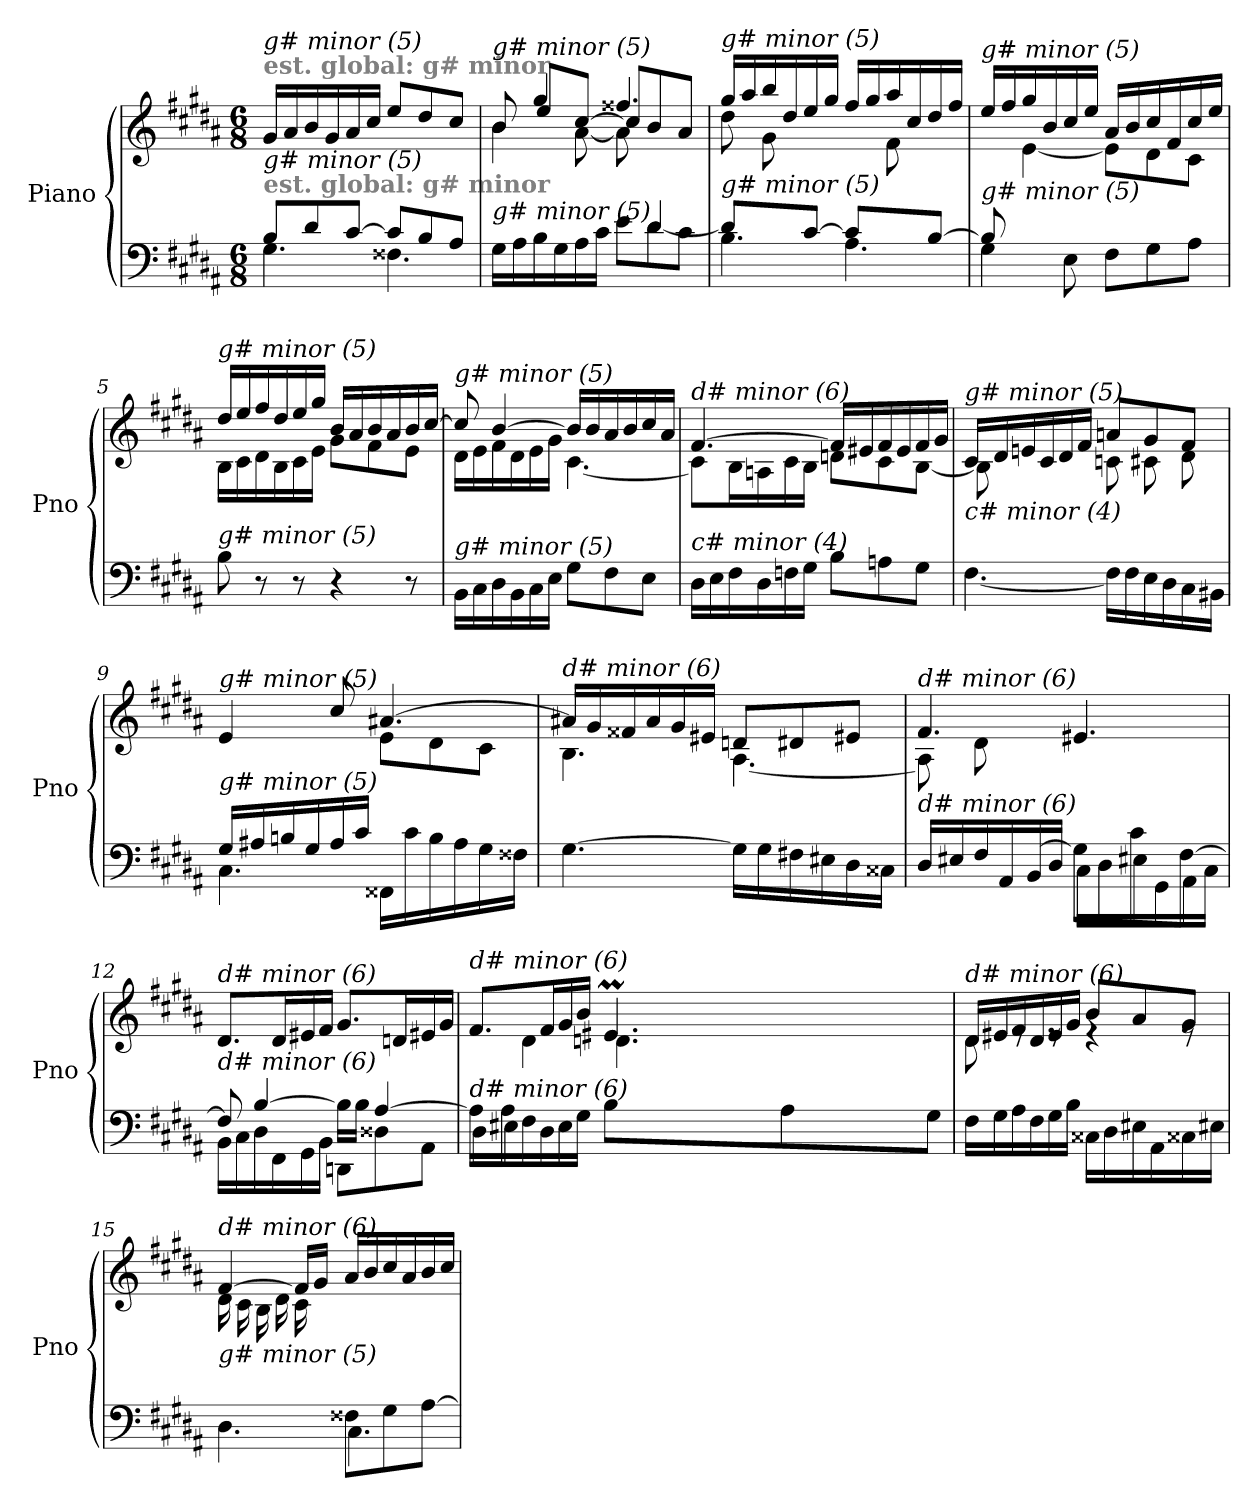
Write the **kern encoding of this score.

**kern	**kern
*part1	*part1
*staff2	*staff1
*I"Piano	*
*I'Pno	*
*clefF4	*clefG2
*k[f#c#g#d#a#]	*k[f#c#g#d#a#]
*M6/8	*M6/8
=1	=1
*^	*
!	!	!LO:TX:a:B:color=#808080:t=est. global&colon; g# minor
!	!	!LO:TX:i:t=g# minor (5)
!LO:TX:a:B:color=#808080:t=est. global&colon; g# minor	!	!
!LO:TX:i:t=g# minor (5)	!	!
8B/L	4.G#\	16g#/LL
.	.	16a#/
8d#/	.	16b/
.	.	16g#/
[8c#/J	.	16a#/
.	.	16cc#/JJ
8c#/L]	4.F##X\	8ee/L
8B/	.	8dd#/
8A#/J	.	8cc#/J
=2	=2	=2
*^	*	*^
*	*	*^	*	*^
*	*	*	*	*	*	*^
!	!	!	!	!LO:TX:i:t=g# minor (5)	!	!	!
!LO:TX:i:t=g# minor (5)	!	!	!	!	!	!	!
2ryy	8ryy	16G#\LL	2ryy	8b/	4b\	8ryy	2ryy
.	.	16A#\	.	.	.	.	.
.	2ryy	16B\	.	4gg#/	.	8ee/L	.
.	.	16G#\	.	.	.	.	.
.	.	16A#\	.	.	[8a#\	[8cc#/J	.
.	.	16c#\JJ	.	.	.	.	.
.	.	8e\L	.	4.ff##X/	8a#\]	8cc#/L]	.
4ryy	.	8d#\	[4d#/	.	4ryy	8b/	4ryy
.	8ryy	8c#\J	.	.	.	8a#/J	.
*	*	*v	*v	*	*	*	*
*	*	*	*	*	*v	*v
=3	=3	=3	=3	=3	=3
!	!	!	!LO:TX:i:t=g# minor (5)	!	!
!LO:TX:i:t=g# minor (5)	!	!	!	!	!
8ryy	4.B\	8d#/L]	16gg#/LL	8dd#\	8ryy
.	.	.	16aa#/	.	.
2ryy	.	8ryy	16bb/	2ryy	8g#\
.	.	.	16dd#/	.	.
.	.	[8c#/J	16ee/	.	4ryy
.	.	.	16gg#/JJ	.	.
.	4.A#\	8c#/L]	16ff#/LL	.	.
.	.	.	16gg#/	.	.
.	.	8ryy	16aa#/	.	8f#\
.	.	.	16cc#/	.	.
8ryy	.	[8B/J	16dd#/	8ryy	8ryy
.	.	.	16ff#/JJ	.	.
*	*v	*v	*	*	*
*	*	*	*v	*v
=4	=4	=4	=4
!	!	!LO:TX:i:t=g# minor (5)	!
!LO:TX:i:t=g# minor (5)	!	!	!
4G#\	8B/]	16ee/LL	8ryy
.	.	16ff#/	.
.	2ryy	16gg#/	[4e\
.	.	16b/	.
8E\	.	16cc#/	.
.	.	16ee/JJ	.
8F#\L	.	16a#/LL	8e\L]
.	.	16b/	.
8G#\	.	16cc#/	8d#\
.	.	16f#/	.
8A#\J	8ryy	16cc#/	8c#\J
.	.	16ee/JJ	.
*v	*v	*	*
!!LO:LB:g=z	!!
=5	=5	=5
!	!LO:TX:i:t=g# minor (5)	!
!LO:TX:i:t=g# minor (5)	!	!
8B\	16dd#/LL	16B\LL
.	16ee/	16c#\
8r	16ff#/	16d#\
.	16dd#/	16B\
8r	16ee/	16c#\
.	16gg#/JJ	16e\JJ
4r	16b/LL	8g#\L
.	16a#/	.
.	16b/	8f#\
.	16a#/	.
8r	16b/	8e\J
.	[16cc#/JJ	.
=6	=6	=6
!	!LO:TX:i:t=g# minor (5)	!
!LO:TX:i:t=g# minor (5)	!	!
16BB\LL	8cc#/]	16d#\LL
16C#\	.	16e\
16D#\	[4b/	16f#\
16BB\	.	16d#\
16C#\	.	16e\
16E\JJ	.	16g#\JJ
8G#\L	16b/LL]	[4.c#\
.	16b/	.
8F#\	16a#/	.
.	16b/	.
8E\J	16cc#/	.
.	16a#/JJ	.
=7	=7	=7
!	!LO:TX:i:t=d# minor (6)	!
!LO:TX:i:t=c# minor (4)	!	!
16D#\LL	[4.f#/	8c#\L]
16E\	.	.
16F#\	.	16B\L
16D#\	.	16An\
16Fni\	.	16c#\
16G#\JJ	.	16B\JJ
8B\L	16f#/LL]	8dn\L
.	16e#X/	.
8An\	16f#/	8c#\
.	16e#/	.
8G#\J	16f#/	[8B\J
.	16g#/JJ	.
!!LO:LB:g=z	!!
=8	=8	=8
*^	*	*
!	!	!LO:TX:i:t=g# minor (5)	!
!LO:TX:i:t=c# minor (4)	!	!	!
8ryy	[4.F#\	16c#/LL	8B\L]
.	.	16d#/	.
16An/L	.	16en/	4ryy
16G#/	.	16c#/	.
16A/	.	16d#/	.
16F#/JJ	.	16f#/JJ	.
4.ryy	16F#\LL]	8an/L	8cni\L
.	16F#\	.	.
.	16E\	8g#/	8c#\
.	16D#\	.	.
.	16C#\	8f#/J	8d#\J
.	16BB#X\JJ	.	.
=9	=9	=9	=9
!	!	!LO:TX:i:t=g# minor (5)	!
!LO:TX:i:t=g# minor (5)	!	!	!
16G#/LL	4.C#\	4e/	4.ryy
16A#X/	.	.	.
16Bn/	.	.	.
16G#/	.	.	.
16A#/	.	8cc#/	.
16c#/JJ	.	.	.
4.ryy	16FF##X\LL	[4.a#X/	8e\L
.	16c#\	.	.
.	16B\	.	8d#\
.	16A#\	.	.
.	16G#\	.	8c#\J
.	16F##X\JJ	.	.
=10	=10	=10	=10
!	!	!LO:TX:i:t=d# minor (6)	!
!LO:TX:i:t=d# minor (6)	!	!	!
*v	*v	*	*
[4.G#\	16a#X/LL]	4.B\
.	16g#/	.
.	16f##X/	.
.	16a#/	.
.	16g#/	.
.	16e#X/JJ	.
16G#\LL]	8dni/L	[4.A#\
16G#\	.	.
16F#X\	8d#/	.
16E#X\	.	.
16D#\	8e#X/J	.
16C##Xj\JJ	.	.
!!LO:LB:g=z	!!
=11	=11	=11
*^	*	*
!	!	!LO:TX:i:t=d# minor (6)	!
!LO:TX:i:t=d# minor (6)	!	!	!
4ryy	16D#/LL	4.f#/	8A#\L]
.	16E#X/	.	.
.	16F#/	.	8d#\
.	16AA#/	.	.
[8G#/J	16BB/	.	2ryy
.	16D#/JJ	.	.
8G#\L]	16C#\LL	4.e#X/	.
.	16D#\	.	.
8c#\	16E#X\	.	.
.	16GG#\	.	.
[8F#\J	16AA#\	.	.
.	16C#\JJ	.	.
*	*	*v	*v
=12	=12	=12
!	!	!LO:TX:i:t=d# minor (6)
!LO:TX:i:t=d# minor (6)	!	!
8F#/]	16BB\LL	8.d#/L
.	16C#\	.
[4B/	16D#\	.
.	16FF#\	16d#/L
.	16GG#\	16e#X/
.	16BB\JJ	16f#/JJ
16B\LL]	8DDni\L	8.g#/L
16B\JJ	.	.
[4A#/	8D##Xi\	.
.	.	16dni/L
.	8AA#\J	16e#X/
.	.	16g#/JJ
!!LO:LB:g=z
=13	=13	=13
*	*^	*^
*	*	*	*	*^
!	!	!	!LO:TX:i:t=d# minor (6)	!	!
!LO:TX:i:t=d# minor (6)	!	!	!	!	!
16A#\LL]	4.ryy	16D#\LL	8.f#/L	8ryy	4.ryy
16A#\JJ	.	16E#X\	.	.	.
2ryy	.	16F#\	.	4d#\	.
.	.	16D#\	16f#/L	.	.
.	.	16E#\	16g#/	.	.
.	.	16G#\JJ	16b/JJ	.	.
.	4.ryy	8B\L	4.e#Xm/	4.dni\	64f#yy
.	.	.	.	.	64e#yy
.	.	.	.	.	64f#yy
.	.	.	.	.	64e#yy
.	.	.	.	.	64f#yy
.	.	.	.	.	64e#yy
.	.	.	.	.	64f#yy
.	.	.	.	.	64e#yy
.	.	8A#\	.	.	64f#yy
.	.	.	.	.	64e#yy
.	.	.	.	.	64f#yy
.	.	.	.	.	64e#yy
.	.	.	.	.	64f#yy
.	.	.	.	.	64e#yy
.	.	.	.	.	64f#yy
.	.	.	.	.	[64e#yy
8ryy	.	8G#\J	.	.	8e#yy]
!!LO:PB:g=z
=14	=14	=14	=14	=14	=14
!	!	!	!LO:TX:i:t=d# minor (6)	!	!
!LO:TX:i:t=d# minor (6)	!	!	!	!	!
*v	*v	*v	*	*	*
*	*	*v	*v
16F#\LL	16d#/LL	8d#\
16G#\	16e#X/	.
16A#\	16f#/	8re
16F#\	16d#/	.
16G#\	16e#/	8re
16B\JJ	16g#/JJ	.
16C##X\LL	8b/L	4re
16D#\	.	.
16E#X\	8a#/	.
16AA#\	.	.
16C##X\	8g#/J	8re
16E#X\JJ	.	.
=15	=15	=15
*^	*	*
!	!	!LO:TX:i:t=d# minor (6)	!
!LO:TX:i:t=g# minor (5)	!	!	!
4ryy	4.D#\	[4f#/	16d#\LL
.	.	.	16c#\
.	.	.	16B\
.	.	.	16d#\
16ryy	.	16f#/LL]	16c#\
16A#/JJ	.	16g#/JJ	4..ryy
8F##X\L	4.C#\	16a#/LL	.
.	.	16b/	.
8G#\	.	16cc#/	.
.	.	16a#/	.
[8A#\J	.	16b/	.
.	.	16cc#/JJ	.
*v	*v	*	*
*	*v	*v
=	=
*-	*-
